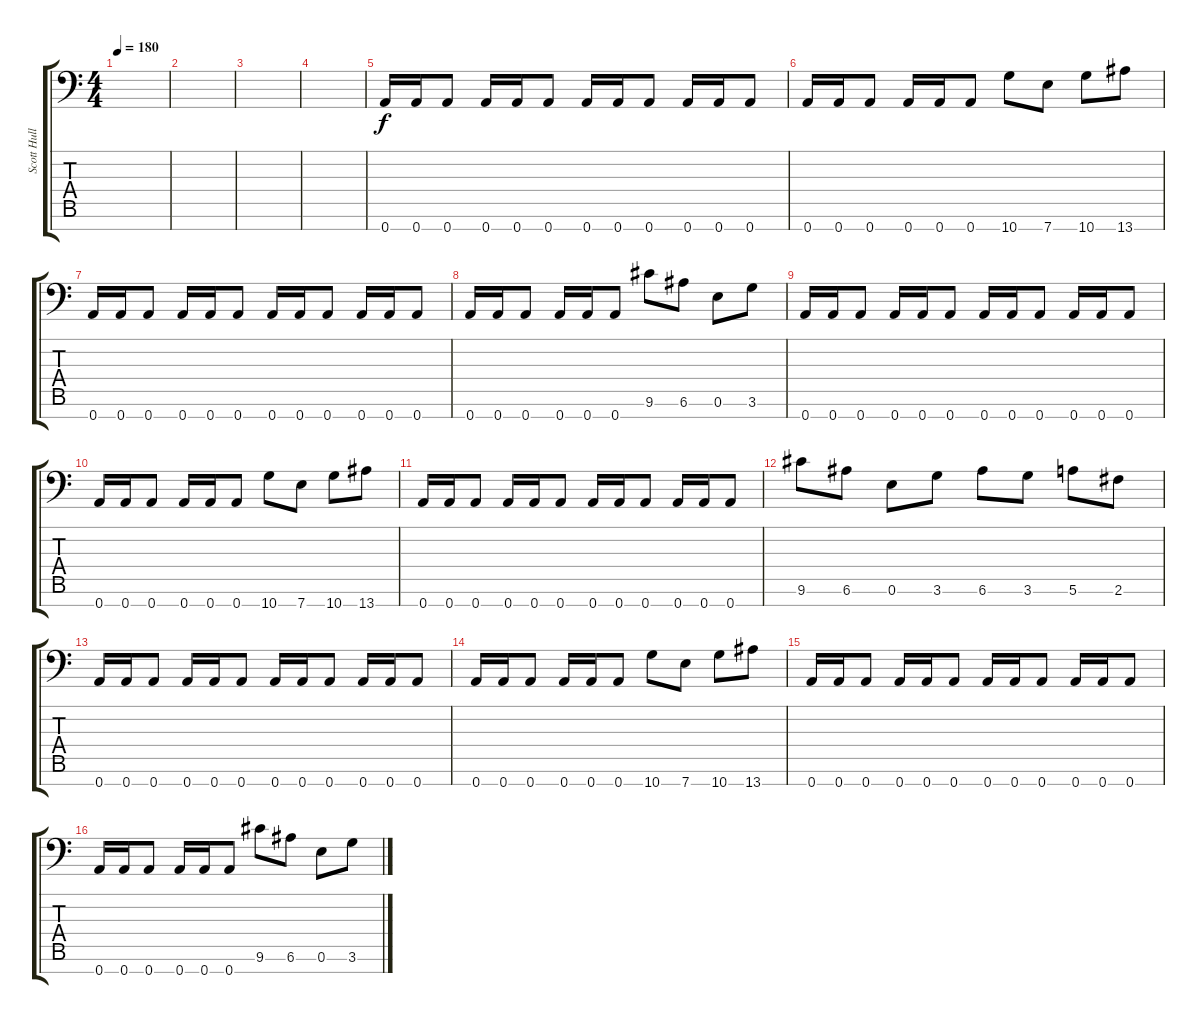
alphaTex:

\track ("Scott Hull 1" "Scott Hull") {instrument distortionguitar}
\staff {score tabs}
\tuning (E4 B3 G3 D3 A2 E2 A1) {hide}
\ts (4 4)
\tempo 180
\clef f4
\ks c
|
|
|
|
0.7.16 0.7.16 0.7.8 0.7.16 0.7.16 0.7.8 0.7.16 0.7.16 0.7.8 0.7.16 0.7.16 0.7.8 |
0.7.16 0.7.16 0.7.8 0.7.16 0.7.16 0.7.8 10.7.8 7.7.8 10.7.8 13.7.8 |
0.7.16 0.7.16 0.7.8 0.7.16 0.7.16 0.7.8 0.7.16 0.7.16 0.7.8 0.7.16 0.7.16 0.7.8 |
0.7.16 0.7.16 0.7.8 0.7.16 0.7.16 0.7.8 9.6.8 6.6.8 0.6.8 3.6.8 |
0.7.16 0.7.16 0.7.8 0.7.16 0.7.16 0.7.8 0.7.16 0.7.16 0.7.8 0.7.16 0.7.16 0.7.8 |
0.7.16 0.7.16 0.7.8 0.7.16 0.7.16 0.7.8 10.7.8 7.7.8 10.7.8 13.7.8 |
0.7.16 0.7.16 0.7.8 0.7.16 0.7.16 0.7.8 0.7.16 0.7.16 0.7.8 0.7.16 0.7.16 0.7.8 |
9.6.8 6.6.8 0.6.8 3.6.8 6.6.8 3.6.8 5.6.8 2.6.8 |
0.7.16 0.7.16 0.7.8 0.7.16 0.7.16 0.7.8 0.7.16 0.7.16 0.7.8 0.7.16 0.7.16 0.7.8 |
0.7.16 0.7.16 0.7.8 0.7.16 0.7.16 0.7.8 10.7.8 7.7.8 10.7.8 13.7.8 |
0.7.16 0.7.16 0.7.8 0.7.16 0.7.16 0.7.8 0.7.16 0.7.16 0.7.8 0.7.16 0.7.16 0.7.8 |
0.7.16 0.7.16 0.7.8 0.7.16 0.7.16 0.7.8 9.6.8 6.6.8 0.6.8 3.6.8
